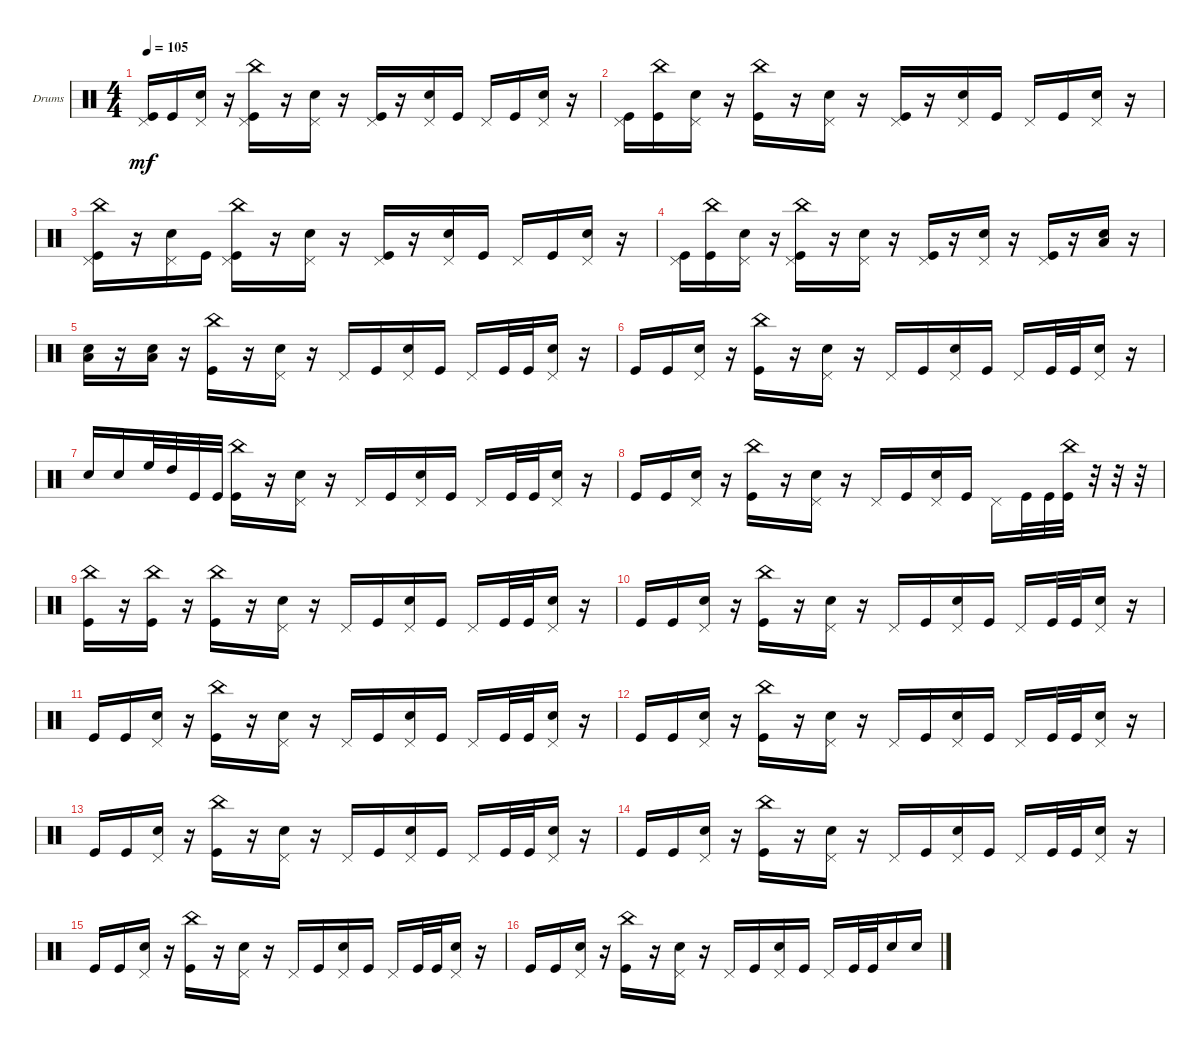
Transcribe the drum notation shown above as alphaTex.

\defaultSystemsLayout 4
\bracketExtendMode groupsimilarinstruments
\firstSystemTrackNameOrientation horizontal
\otherSystemsTrackNameOrientation horizontal
\track ("Drumkit" "Drums") {instrument percussion}
\staff {score}
\articulation defaults
\ts (4 4)
\tempo 105
\clef neutral
\ks c
("Pedal Hi-Hat (hit)" "Kick (hit)").16{dy mf} "Kick (hit)".16 ("Snare (hit) 2" "Pedal Hi-Hat (hit)").16 r.16 ("Kick (hit)" "China (hit)" "Pedal Hi-Hat (hit)").16 r.16 ("Snare (hit) 2" "Pedal Hi-Hat (hit)").16 r.16 ("Pedal Hi-Hat (hit)" "Kick (hit)").16 r.16 ("Pedal Hi-Hat (hit)" "Snare (hit) 2").16 "Kick (hit)".16 "Pedal Hi-Hat (hit)".16 "Kick (hit)".16 ("Pedal Hi-Hat (hit)" "Snare (hit) 2").16 r.16 |
("Kick (hit)" "Pedal Hi-Hat (hit)").16 ("Kick (hit)" "China (hit)").16 ("Snare (hit) 2" "Pedal Hi-Hat (hit)").16 r.16 ("Kick (hit)" "China (hit)").16 r.16 ("Snare (hit) 2" "Pedal Hi-Hat (hit)").16 r.16 ("Pedal Hi-Hat (hit)" "Kick (hit)").16 r.16 ("Snare (hit) 2" "Pedal Hi-Hat (hit)").16 "Kick (hit)".16 "Pedal Hi-Hat (hit)".16 "Kick (hit)".16 ("Pedal Hi-Hat (hit)" "Snare (hit) 2").16 r.16 |
("Kick (hit)" "China (hit)" "Pedal Hi-Hat (hit)").16 r.16 ("Snare (hit) 2" "Pedal Hi-Hat (hit)").16 "Kick (hit)".16 ("Kick (hit)" "Pedal Hi-Hat (hit)" "China (hit)").16 r.16 ("Snare (hit) 2" "Pedal Hi-Hat (hit)").16 r.16 ("Kick (hit)" "Pedal Hi-Hat (hit)").16 r.16 ("Pedal Hi-Hat (hit)" "Snare (hit) 2").16 "Kick (hit)".16 "Pedal Hi-Hat (hit)".16 "Kick (hit)".16 ("Pedal Hi-Hat (hit)" "Snare (hit) 2").16 r.16 |
("Kick (hit)" "Pedal Hi-Hat (hit)").16 ("Kick (hit)" "China (hit)").16 ("Snare (hit) 2" "Pedal Hi-Hat (hit)").16 r.16 ("Kick (hit)" "China (hit)" "Pedal Hi-Hat (hit)").16 r.16 ("Pedal Hi-Hat (hit)" "Snare (hit) 2").16 r.16 ("Pedal Hi-Hat (hit)" "Kick (hit)").16 r.16 ("Pedal Hi-Hat (hit)" "Snare (hit) 2").16 r.16 ("Kick (hit)" "Pedal Hi-Hat (hit)").16 r.16 ("Low Tom (hit)" "Snare (hit) 2").16 r.16 |
("Snare (hit) 2" "Low Tom (hit)").16 r.16 ("Low Tom (hit)" "Snare (hit) 2").16 r.16 ("Kick (hit)" "China (hit)").16 r.16 ("Pedal Hi-Hat (hit)" "Snare (hit) 2").16 r.16 "Pedal Hi-Hat (hit)".16 "Kick (hit)".16 ("Snare (hit) 2" "Pedal Hi-Hat (hit)").16 "Kick (hit)".16 "Pedal Hi-Hat (hit)".16 "Kick (hit)".32 "Kick (hit)".32 ("Snare (hit) 2" "Pedal Hi-Hat (hit)").16 r.16 |
"Kick (hit)".16 "Kick (hit)".16 ("Pedal Hi-Hat (hit)" "Snare (hit) 2").16 r.16 ("Kick (hit)" "China (hit)").16 r.16 ("Pedal Hi-Hat (hit)" "Snare (hit) 2").16 r.16 "Pedal Hi-Hat (hit)".16 "Kick (hit)".16 ("Snare (hit) 2" "Pedal Hi-Hat (hit)").16 "Kick (hit)".16 "Pedal Hi-Hat (hit)".16 "Kick (hit)".32 "Kick (hit)".32 ("Snare (hit) 2" "Pedal Hi-Hat (hit)").16 r.16 |
"Snare (hit) 2".16 "Snare (hit) 2".16 "High Floor Tom (hit)".32 "High Tom (hit)".32 "Kick (hit)".32 "Kick (hit)".32 ("Kick (hit)" "China (hit)").16 r.16 ("Pedal Hi-Hat (hit)" "Snare (hit) 2").16 r.16 "Pedal Hi-Hat (hit)".16 "Kick (hit)".16 ("Snare (hit) 2" "Pedal Hi-Hat (hit)").16 "Kick (hit)".16 "Pedal Hi-Hat (hit)".16 "Kick (hit)".32 "Kick (hit)".32 ("Snare (hit) 2" "Pedal Hi-Hat (hit)").16 r.16 |
"Kick (hit)".16 "Kick (hit)".16 ("Pedal Hi-Hat (hit)" "Snare (hit) 2").16 r.16 ("Kick (hit)" "China (hit)").16 r.16 ("Pedal Hi-Hat (hit)" "Snare (hit) 2").16 r.16 "Pedal Hi-Hat (hit)".16 "Kick (hit)".16 ("Snare (hit) 2" "Pedal Hi-Hat (hit)").16 "Kick (hit)".16 "Pedal Hi-Hat (hit)".16 "Kick (hit)".32 "Kick (hit)".32 ("Kick (hit)" "China (hit)").32 r.32 r.32 r.32 |
("Kick (hit)" "China (hit)").16 r.16 ("China (hit)" "Kick (hit)").16 r.16 ("China (hit)" "Kick (hit)").16 r.16 ("Snare (hit) 2" "Pedal Hi-Hat (hit)").16 r.16 "Pedal Hi-Hat (hit)".16 "Kick (hit)".16 ("Pedal Hi-Hat (hit)" "Snare (hit) 2").16 "Kick (hit)".16 "Pedal Hi-Hat (hit)".16 "Kick (hit)".32 "Kick (hit)".32 ("Pedal Hi-Hat (hit)" "Snare (hit) 2").16 r.16 |
"Kick (hit)".16 "Kick (hit)".16 ("Snare (hit) 2" "Pedal Hi-Hat (hit)").16 r.16 ("Kick (hit)" "China (hit)").16 r.16 ("Snare (hit) 2" "Pedal Hi-Hat (hit)").16 r.16 "Pedal Hi-Hat (hit)".16 "Kick (hit)".16 ("Pedal Hi-Hat (hit)" "Snare (hit) 2").16 "Kick (hit)".16 "Pedal Hi-Hat (hit)".16 "Kick (hit)".32 "Kick (hit)".32 ("Pedal Hi-Hat (hit)" "Snare (hit) 2").16 r.16 |
"Kick (hit)".16 "Kick (hit)".16 ("Snare (hit) 2" "Pedal Hi-Hat (hit)").16 r.16 ("Kick (hit)" "China (hit)").16 r.16 ("Snare (hit) 2" "Pedal Hi-Hat (hit)").16 r.16 "Pedal Hi-Hat (hit)".16 "Kick (hit)".16 ("Pedal Hi-Hat (hit)" "Snare (hit) 2").16 "Kick (hit)".16 "Pedal Hi-Hat (hit)".16 "Kick (hit)".32 "Kick (hit)".32 ("Pedal Hi-Hat (hit)" "Snare (hit) 2").16 r.16 |
"Kick (hit)".16 "Kick (hit)".16 ("Snare (hit) 2" "Pedal Hi-Hat (hit)").16 r.16 ("Kick (hit)" "China (hit)").16 r.16 ("Snare (hit) 2" "Pedal Hi-Hat (hit)").16 r.16 "Pedal Hi-Hat (hit)".16 "Kick (hit)".16 ("Pedal Hi-Hat (hit)" "Snare (hit) 2").16 "Kick (hit)".16 "Pedal Hi-Hat (hit)".16 "Kick (hit)".32 "Kick (hit)".32 ("Pedal Hi-Hat (hit)" "Snare (hit) 2").16 r.16 |
"Kick (hit)".16 "Kick (hit)".16 ("Snare (hit) 2" "Pedal Hi-Hat (hit)").16 r.16 ("Kick (hit)" "China (hit)").16 r.16 ("Snare (hit) 2" "Pedal Hi-Hat (hit)").16 r.16 "Pedal Hi-Hat (hit)".16 "Kick (hit)".16 ("Pedal Hi-Hat (hit)" "Snare (hit) 2").16 "Kick (hit)".16 "Pedal Hi-Hat (hit)".16 "Kick (hit)".32 "Kick (hit)".32 ("Pedal Hi-Hat (hit)" "Snare (hit) 2").16 r.16 |
"Kick (hit)".16 "Kick (hit)".16 ("Snare (hit) 2" "Pedal Hi-Hat (hit)").16 r.16 ("Kick (hit)" "China (hit)").16 r.16 ("Snare (hit) 2" "Pedal Hi-Hat (hit)").16 r.16 "Pedal Hi-Hat (hit)".16 "Kick (hit)".16 ("Pedal Hi-Hat (hit)" "Snare (hit) 2").16 "Kick (hit)".16 "Pedal Hi-Hat (hit)".16 "Kick (hit)".32 "Kick (hit)".32 ("Pedal Hi-Hat (hit)" "Snare (hit) 2").16 r.16 |
"Kick (hit)".16 "Kick (hit)".16 ("Snare (hit) 2" "Pedal Hi-Hat (hit)").16 r.16 ("Kick (hit)" "China (hit)").16 r.16 ("Snare (hit) 2" "Pedal Hi-Hat (hit)").16 r.16 "Pedal Hi-Hat (hit)".16 "Kick (hit)".16 ("Pedal Hi-Hat (hit)" "Snare (hit) 2").16 "Kick (hit)".16 "Pedal Hi-Hat (hit)".16 "Kick (hit)".32 "Kick (hit)".32 ("Pedal Hi-Hat (hit)" "Snare (hit) 2").16 r.16 |
"Kick (hit)".16 "Kick (hit)".16 ("Snare (hit) 2" "Pedal Hi-Hat (hit)").16 r.16 ("Kick (hit)" "China (hit)").16 r.16 ("Snare (hit) 2" "Pedal Hi-Hat (hit)").16 r.16 "Pedal Hi-Hat (hit)".16 "Kick (hit)".16 ("Pedal Hi-Hat (hit)" "Snare (hit) 2").16 "Kick (hit)".16 "Pedal Hi-Hat (hit)".16 "Kick (hit)".32 "Kick (hit)".32 "Snare (hit) 2".16 "Snare (hit) 2".16
